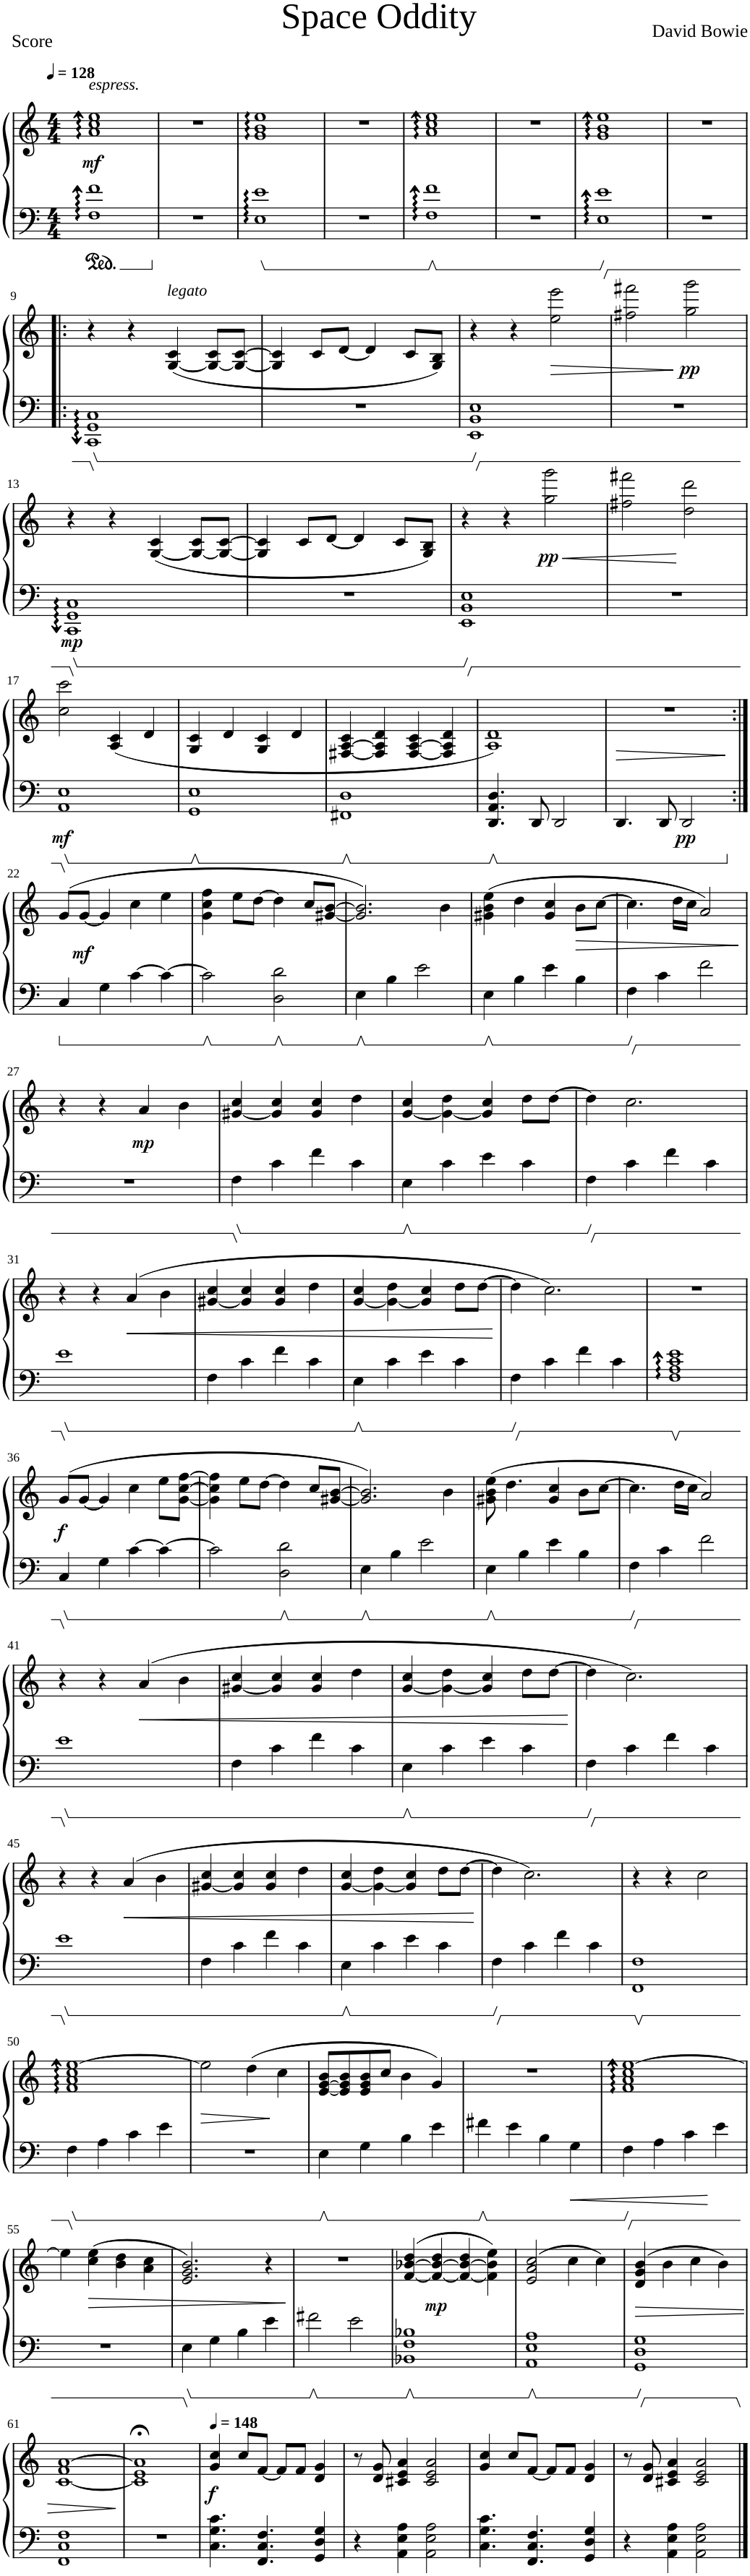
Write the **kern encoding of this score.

**kern	**kern	**dynam
*part1	*part1	*part1
*staff2	*staff1	*staff1/2
*I"Piano	*	*
*I'Pno.	*	*
*clefF4	*clefG2	*
*k[]	*k[]	*
*M4/4	*M4/4	*
*MM128	*MM128	*
=1	=1	=1
!	!LO:TX:a:i:t=espress.	!
!	!	!LO:DY:b
1F:: 1f::	1a:: 1cc:: 1ee::	mf
=2	=2	=2
1r	1r	.
=3	=3	=3
1E:: 1e::	1g:: 1b:: 1ee::	.
=4	=4	=4
1r	1r	.
=5	=5	=5
1F:: 1f::	1a:: 1cc:: 1ee::	.
=6	=6	=6
1r	1r	.
=7	=7	=7
1E:: 1e::	1g:: 1b:: 1ee::	.
=8	=8	=8
1r	1r	.
!!LO:LB:g=z
=9!|:	=9!|:	=9!|:
1CC:: 1GG:: 1C::	4r	.
.	4r	.
!	!LO:TX:a:i:t=legato	!
.	([4G/ 4c/	.
.	8G/_ 8c/L	.
.	8G/_ [8c/J	.
=10	=10	=10
1r	4G/] 4c/]	.
.	8c/L	.
.	[8d/J	.
.	4d/]	.
.	8c/L	.
.	8G/ 8B/J)	.
=11	=11	=11
1EE 1BB 1E	4r	.
.	4r	.
!	!	!LO:HP:b
.	2ee\ 2eee\	>
=12	=12	=12
1r	2ff#X\ 2fff#X\	.
!	!	!LO:DY:n=1:b
.	2gg\ 2ggg\	] pp
!!LO:LB:g=z
=13	=13	=13
!	!	!LO:DY:b=2
1CC:: 1GG:: 1C::	4r	mp
.	4r	.
.	([4G/ 4c/	.
.	8G/_ 8c/L	.
.	8G/_ [8c/J	.
=14	=14	=14
1r	4G/] 4c/]	.
.	8c/L	.
.	[8d/J	.
.	4d/]	.
.	8c/L	.
.	8G/ 8B/J)	.
=15	=15	=15
1EE 1BB 1E	4r	.
.	4r	.
!	!	!LO:HP:b
!	!	!LO:DY:n=1:b
.	2gg\ 2ggg\	< pp
=16	=16	=16
1r	2ff#X\ 2fff#X\	.
.	2dd\ 2ddd\	[
!!LO:LB:g=z
=17	=17	=17
!	!	!LO:DY:b=2
1AA 1E	2cc\ 2ccc\	mf
.	(4A/ 4c/	.
.	4d/	.
=18	=18	=18
1GG 1E	4G/ 4c/	.
.	4d/	.
.	4G/ 4c/	.
.	4d/	.
=19	=19	=19
1FF#X 1D	[4F#X/ [4A/ 4c/	.
.	4F#/] 4A/] 4d/	.
.	[4F#/ [4A/ 4c/	.
.	4F#/] 4A/] 4d/	.
=20	=20	=20
4.DD/ 4.AA/ 4.D/	1A 1d)	.
8DD/	.	.
2DD/	.	.
=21	=21	=21
!	!	!LO:HP:b
4.DD/	1r	>
8DD/	.	.
!	!	!LO:DY:b=2
2DD/	.	pp
.	.	]
!!LO:LB:g=z
=22:|!	=22:|!	=22:|!
4C/	(8g/L	.
!	!	!LO:DY:b
.	[8g/J	mf
4G\	4g/]	.
[4c\	4cc\	.
4c\_	4ee\	.
=23	=23	=23
2c\]	4g\ 4cc\ 4ff\	.
.	8ee\L	.
.	[8dd\J	.
2D\ 2d\	4dd\]	.
.	8cc/L	.
.	[8g#X/ [8b/J	.
=24	=24	=24
4E\	2.g#/] 2.b/])	.
4B\	.	.
2e\	.	.
.	4b\	.
=25	=25	=25
4E\	(4g#X\ 4b\ 4ee\	.
4B\	4dd\	.
4e\	4g#/ 4cc/	.
!	!	!LO:HP:b
4B\	8b\L	>
.	[8cc\J	.
=26	=26	=26
4F\	4.cc\]	.
4c\	.	.
.	16dd\LL	.
.	16cc\JJ	.
2f\	2a/)	.
.	.	]
!!LO:LB:g=z
=27	=27	=27
1r	4r	.
.	4r	.
!	!	!LO:DY:b
.	4a/	mp
.	4b\	.
=28	=28	=28
4F\	[4g#X/ 4cc/	.
4c\	4g#/] 4cc/	.
4f\	4g#/ 4cc/	.
4c\	4dd\	.
=29	=29	=29
4E\	[4g/ 4cc/	.
4c\	4g\_ 4dd\	.
4e\	4g/] 4cc/	.
4c\	8dd\L	.
.	[8dd\J	.
=30	=30	=30
4F\	4dd\]	.
4c\	2.cc\	.
4f\	.	.
4c\	.	.
!!LO:LB:g=z
=31	=31	=31
1e	4r	.
.	4r	.
!	!	!LO:HP:b
.	(4a/	<
.	4b\	.
=32	=32	=32
4F\	[4g#X/ 4cc/	.
4c\	4g#/] 4cc/	.
4f\	4g#/ 4cc/	.
4c\	4dd\	.
=33	=33	=33
4E\	[4g/ 4cc/	.
4c\	4g\_ 4dd\	.
4e\	4g/] 4cc/	.
4c\	8dd\L	.
.	[8dd\J	.
.	.	[
=34	=34	=34
4F\	4dd\]	.
4c\	2.cc\)	.
4f\	.	.
4c\	.	.
=35	=35	=35
1F:: 1A:: 1c:: 1e::	1r	.
!!LO:LB:g=z
=36	=36	=36
!	!	!LO:DY:b
4C/	(8g/L	f
.	[8g/J	.
4G\	4g/]	.
[4c\	4cc\	.
4c\_	8ee\L	.
.	[8g\ [8cc\ [8ff\J	.
=37	=37	=37
2c\]	4g\] 4cc\] 4ff\]	.
.	8ee\L	.
.	[8dd\J	.
2D\ 2d\	4dd\]	.
.	8cc/L	.
.	[8g#X/ [8b/J	.
=38	=38	=38
4E\	2.g#/] 2.b/])	.
4B\	.	.
2e\	.	.
.	4b\	.
=39	=39	=39
4E\	(8g#X\ 8b\ 8ee\	.
.	4.dd\	.
4B\	.	.
4e\	4g#/ 4cc/	.
4B\	8b\L	.
.	[8cc\J	.
=40	=40	=40
4F\	4.cc\]	.
4c\	.	.
.	16dd\LL	.
.	16cc\JJ	.
2f\	2a/)	.
!!LO:LB:g=z
=41	=41	=41
1e	4r	.
.	4r	.
!	!	!LO:HP:b
.	(4a/	<
.	4b\	.
=42	=42	=42
4F\	[4g#X/ 4cc/	.
4c\	4g#/] 4cc/	.
4f\	4g#/ 4cc/	.
4c\	4dd\	.
=43	=43	=43
4E\	[4g/ 4cc/	.
4c\	4g\_ 4dd\	.
4e\	4g/] 4cc/	.
4c\	8dd\L	.
.	[8dd\J	.
.	.	[
=44	=44	=44
4F\	4dd\]	.
4c\	2.cc\)	.
4f\	.	.
4c\	.	.
!!LO:LB:g=z
=45	=45	=45
1e	4r	.
.	4r	.
!	!	!LO:HP:b
.	(4a/	<
.	4b\	.
=46	=46	=46
4F\	[4g#X/ 4cc/	.
4c\	4g#/] 4cc/	.
4f\	4g#/ 4cc/	.
4c\	4dd\	.
=47	=47	=47
4E\	[4g/ 4cc/	.
4c\	4g\_ 4dd\	.
4e\	4g/] 4cc/	.
4c\	8dd\L	.
.	[8dd\J	.
.	.	[
=48	=48	=48
4F\	4dd\]	.
4c\	2.cc\)	.
4f\	.	.
4c\	.	.
=49	=49	=49
1FF 1F	4r	.
.	4r	.
.	2cc\	.
!!LO:LB:g=z
=50	=50	=50
4F\	1f:: 1a:: 1cc:: [1ee::	.
4A\	.	.
4c\	.	.
4e\	.	.
=51	=51	=51
!	!	!LO:HP:b
1r	2ee\]	>
.	(4dd\	.
.	4cc\	]
=52	=52	=52
4E\	[8e/ [8g/ 8b/L	.
.	8e/] 8g/] 8b/	.
4G\	8e/ 8g/ 8b/	.
.	8cc/J	.
4B\	4b\	.
4e\	4g/)	.
=53	=53	=53
4f#X\	1r	.
4e\	.	.
4B\	.	.
4G\	.	.
=54	=54	=54
4F\	1f:: 1a:: 1cc:: [1ee::	.
4A\	.	.
4c\	.	.
4e\	.	.
!!LO:LB:g=z
=55	=55	=55
1r	4ee\]	.
!	!	!LO:HP:b
.	(4cc\ 4ee\	>
.	4b\ 4dd\	.
.	4a\ 4cc\	.
=56	=56	=56
4E\	2.e/ 2.g/ 2.b/)	.
4G\	.	.
4B\	.	.
4e\	4r	.
.	.	]
=57	=57	=57
2f#X\	1r	.
2e\	.	.
=58	=58	=58
1BB-X 1F 1B-X	([4f/ [4b-X/ 4dd/	.
!	!	!LO:DY:b
.	4f/_ 4b-/_ 4dd/	mp
.	4f/_ 4b-/_ 4dd/	.
.	4f\] 4b-\] 4ee\)	.
=59	=59	=59
1AA 1E 1A	(2e/ 2a/ 2cc/	.
.	4cc\	.
.	4cc\)	.
=60	=60	=60
!	!	!LO:HP:b
1GG 1D 1G	(4d/ 4g/ 4b/	>
.	4b\	.
.	4cc\	.
.	4b\)	.
!!LO:LB:g=z
=61	=61	=61
1FF 1C 1F	[1c 1f [1a	.
.	.	]
=62	=62	=62
1r	1c];< 1e;< 1a];<	.
=63	=63	=63
*	*MM148	*
!	!	!LO:DY:b
4.C\ 4.G\ 4.c\	4g/ 4cc/	f
.	8cc/L	.
4.FF/ 4.C/ 4.F/	[8f/J	.
.	8f/L]	.
.	8f/J	.
4GG/ 4D/ 4G/	4d/ 4g/	.
=64	=64	=64
4r	8r	.
.	8d/ 8g/	.
4AA\ 4E\ 4A\	4c#X/ 4e/ 4a/	.
2AA\ 2E\ 2A\	2c#/ 2e/ 2a/	.
=65	=65	=65
4.C\ 4.G\ 4.c\	4g/ 4cc/	.
.	8cc/L	.
4.FF/ 4.C/ 4.F/	[8f/J	.
.	8f/L]	.
.	8f/J	.
4GG/ 4D/ 4G/	4d/ 4g/	.
=66	=66	=66
4r	8r	.
.	8d/ 8g/	.
4AA\ 4E\ 4A\	4c#X/ 4e/ 4a/	.
2AA\ 2E\ 2A\	2c#/ 2e/ 2a/	.
==	==	==
*-	*-	*-
